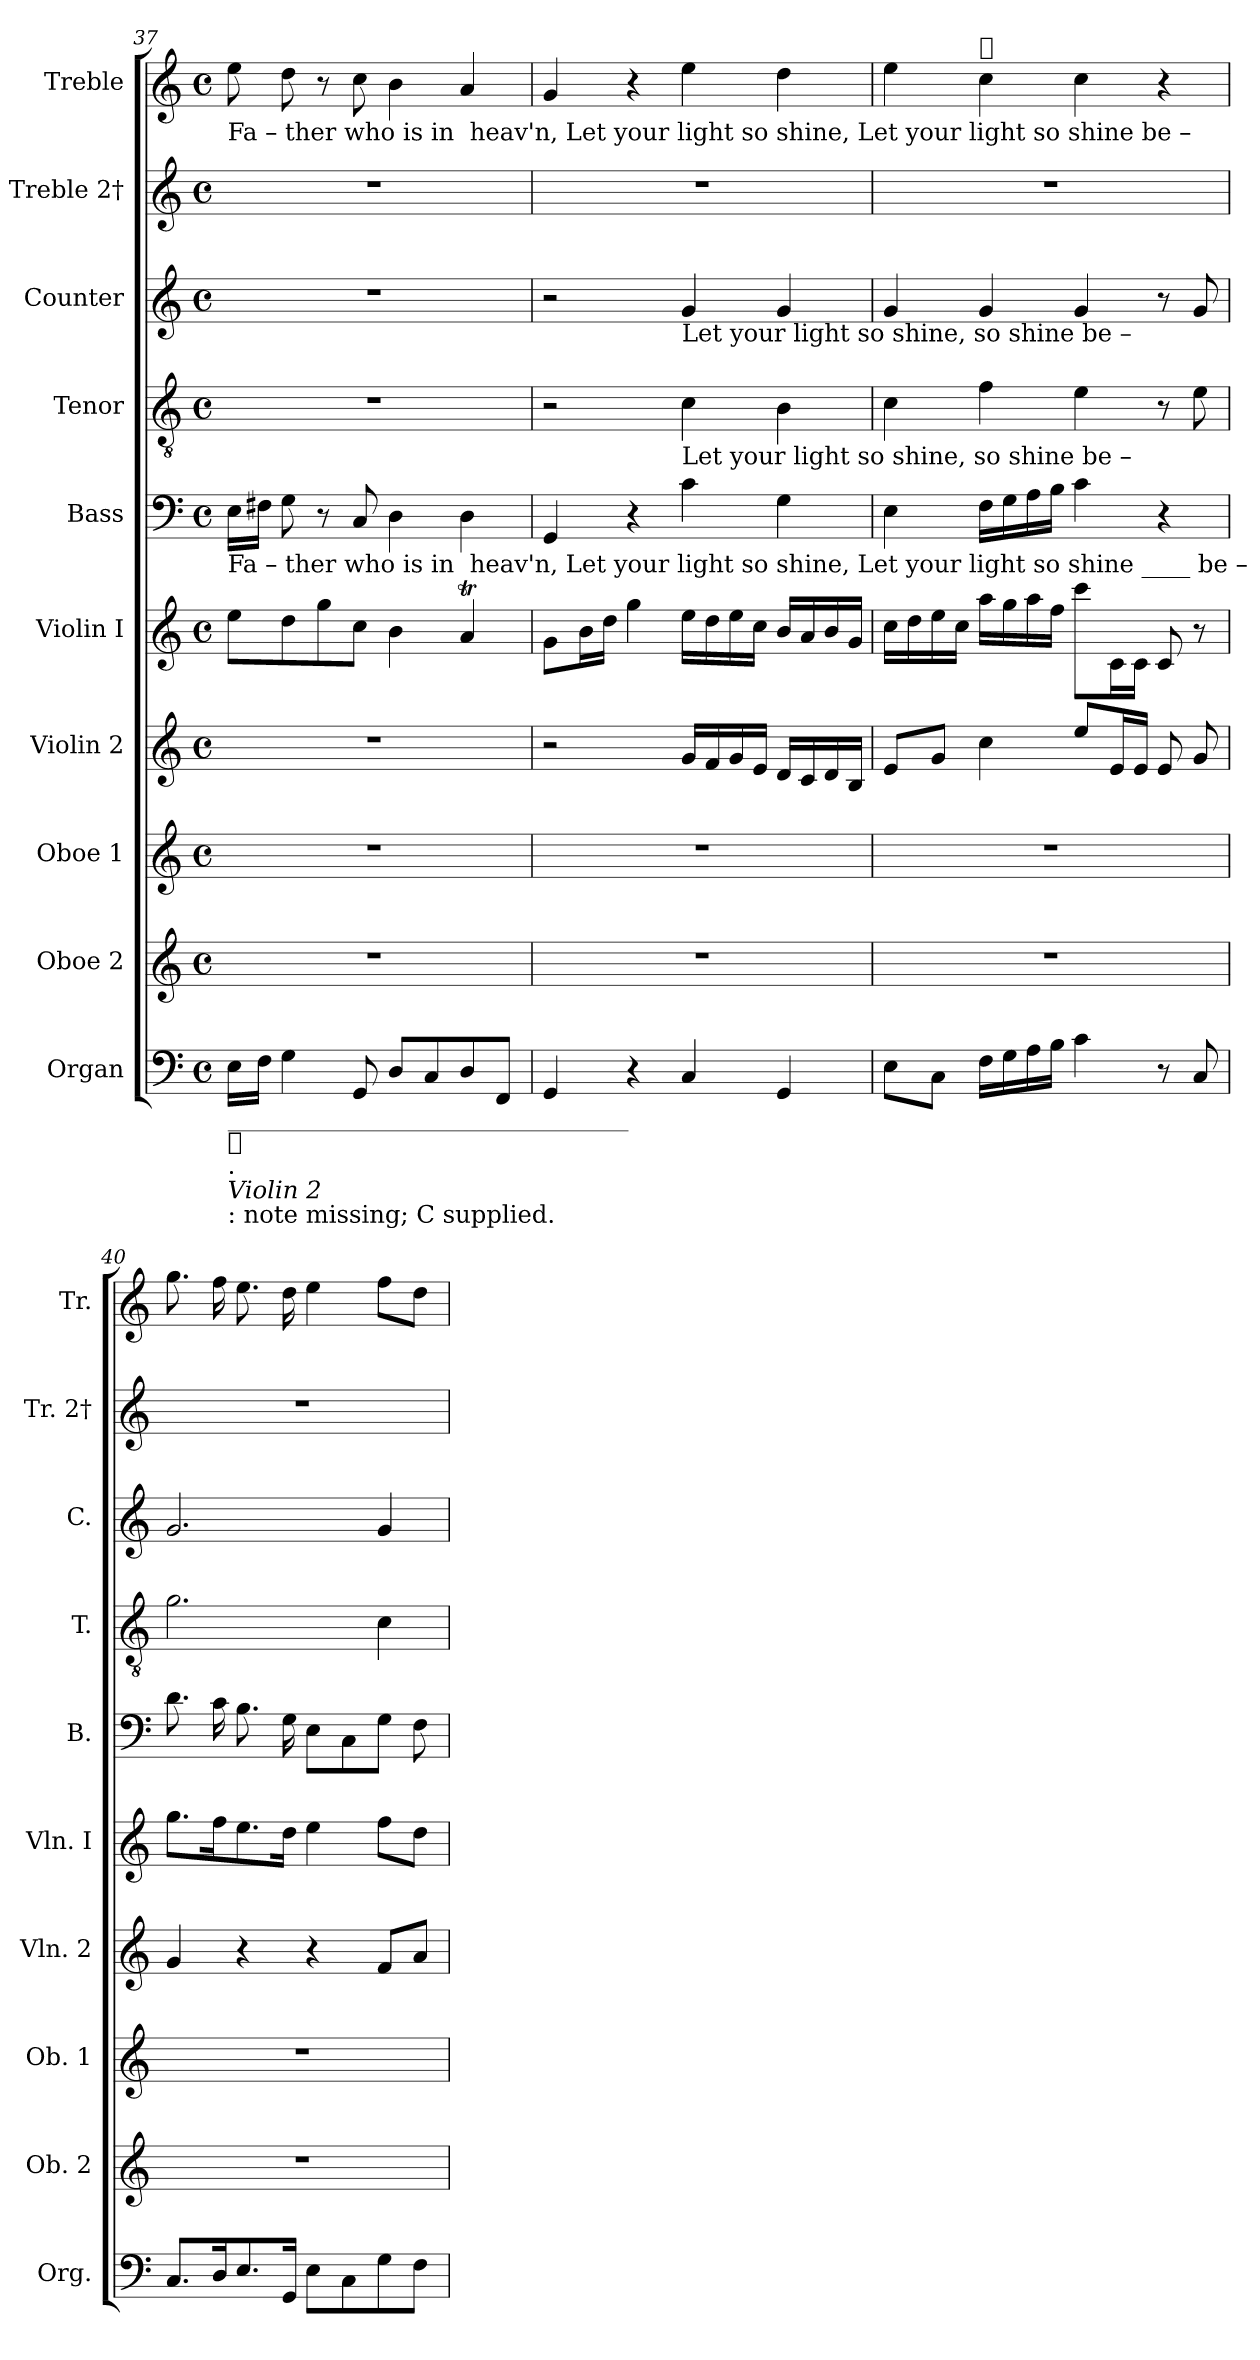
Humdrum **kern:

**kern	**kern	**kern	**kern	**kern	**kern	**kern	**kern	**kern	**kern
*part10	*part9	*part8	*part7	*part6	*part5	*part4	*part3	*part2	*part1
*staff10	*staff9	*staff8	*staff7	*staff6	*staff5	*staff4	*staff3	*staff2	*staff1
*I"Organ	*I"Oboe 2	*I"Oboe 1	*I"Violin 2	*I"Violin  I	*I"Bass	*I"Tenor	*I"Counter	*I"Treble 2†	*I"Treble
*I'Org.	*I'Ob. 2	*I'Ob. 1	*I'Vln. 2	*I'Vln.  I	*I'B.	*I'T.	*I'C.	*I'Tr. 2†	*I'Tr.
!!LO:LB:g=z
*clefF4	*clefG2	*clefG2	*clefG2	*clefG2	*clefF4	*clefGv2	*clefG2	*clefG2	*clefG2
*k[]	*k[]	*k[]	*k[]	*k[]	*k[]	*k[]	*k[]	*k[]	*k[]
*M4/4	*M4/4	*M4/4	*M4/4	*M4/4	*M4/4	*M4/4	*M4/4	*M4/4	*M4/4
*met(c)	*met(c)	*met(c)	*met(c)	*met(c)	*met(c)	*met(c)	*met(c)	*met(c)	*met(c)
=37	=37	=37	=37	=37	=37	=37	=37	=37	=37
!	!	!	!	!	!	!	!	!	!LO:TX:b:t=Fa – ther  who  is    in&nbsp;   heav'n,       Let        your          light       so           shine,                    Let your light so shine       be  –
!	!	!	!	!	!LO:TX:b:t=Fa – ther  who  is    in&nbsp;   heav'n,       Let        your          light       so           shine,                    Let your light so  shine ____    be  –	!	!	!	!
!LO:TX:b:t=_________________________________	!	!	!	!	!	!	!	!	!
!LO:TX:b:t=	!	!	!	!	!	!	!	!	!
!LO:TX:b:t=.	!	!	!	!	!	!	!	!	!
!LO:TX:b:i:t=Violin 2	!	!	!	!	!	!	!	!	!
!LO:TX:b:t=&colon; note missing; C supplied.	!	!	!	!	!	!	!	!	!
16E\LL	1r	1r	1r	8ee\L	16E\LL	1r	1r	1r	8ee\
16F\JJ	.	.	.	.	16F#X\JJ	.	.	.	.
4G\	.	.	.	8dd\	8G\	.	.	.	8dd\
.	.	.	.	8gg\	8r	.	.	.	8r
8GG/	.	.	.	8cc\J	8C/	.	.	.	8cc\
8D/L	.	.	.	4b\	4D\	.	.	.	4b\
8C/	.	.	.	.	.	.	.	.	.
8D/	.	.	.	4aT/	4D\	.	.	.	4a/
8FF/J	.	.	.	.	.	.	.	.	.
=38	=38	=38	=38	=38	=38	=38	=38	=38	=38
4GG/	1r	1r	2r	8g\L	4GG/	2r	2r	1r	4g/
.	.	.	.	16b\L	.	.	.	.	.
.	.	.	.	16dd\JJ	.	.	.	.	.
4r	.	.	.	4gg\	4r	.	.	.	4r
!	!	!	!	!	!	!	!LO:TX:b:t=Let        your          light       so           shine,             so   shine                                   be  –	!	!
!	!	!	!	!	!	!LO:TX:b:t=Let        your          light       so           shine,             so   shine                                   be  –	!	!	!
4C/	.	.	16g/LL	16ee\LL	4c\	4c\	4g/	.	4ee\
.	.	.	16f/	16dd\	.	.	.	.	.
.	.	.	16g/	16ee\	.	.	.	.	.
.	.	.	16e/JJ	16cc\JJ	.	.	.	.	.
4GG/	.	.	16d/LL	16b/LL	4G\	4B\	4g/	.	4dd\
.	.	.	16c/	16a/	.	.	.	.	.
.	.	.	16d/	16b/	.	.	.	.	.
.	.	.	16B/JJ	16g/JJ	.	.	.	.	.
=39	=39	=39	=39	=39	=39	=39	=39	=39	=39
8E\L	1r	1r	8e/L	16cc\LL	4E\	4c\	4g/	1r	4ee\
.	.	.	.	16dd\	.	.	.	.	.
8C\J	.	.	8g/J	16ee\	.	.	.	.	.
.	.	.	.	16cc\JJ	.	.	.	.	.
!	!	!	!	!	!	!	!	!	!LO:TX:a:t=
16F\LL	.	.	4cc\	16aa\LL	16F\LL	4f\	4g/	.	4cc\
16G\	.	.	.	16gg\	16G\	.	.	.	.
16A\	.	.	.	16aa\	16A\	.	.	.	.
16B\JJ	.	.	.	16ff\JJ	16B\JJ	.	.	.	.
4c\	.	.	8ee/L	8ccc\L	4c\	4e\	4g/	.	4cc\
.	.	.	16e/L	16c\L	.	.	.	.	.
.	.	.	16e/JJ	16c\JJ	.	.	.	.	.
8r	.	.	8e/	8c/	4r	8r	8r	.	4r
8C/	.	.	8g/	8r	.	8e\	8g/	.	.
=40	=40	=40	=40	=40	=40	=40	=40	=40	=40
8.C/L	1r	1r	4g/	8.gg\L	8.d\	2.g\	2.g/	1r	8.gg\
16D/K	.	.	.	16ff\K	16c\	.	.	.	16ff\
8.E/	.	.	4r	8.ee\	8.B\	.	.	.	8.ee\
16GG/Jk	.	.	.	16dd\Jk	16G\	.	.	.	16dd\
8E\L	.	.	4r	4ee\	8E\L	.	.	.	4ee\
8C\	.	.	.	.	8C\	.	.	.	.
8G\	.	.	8f/L	8ff\L	8G\J	4c\	4g/	.	8ff\L
8F\J	.	.	8a/J	8dd\J	8F\	.	.	.	8dd\J
=	=	=	=	=	=	=	=	=	=
*-	*-	*-	*-	*-	*-	*-	*-	*-	*-
